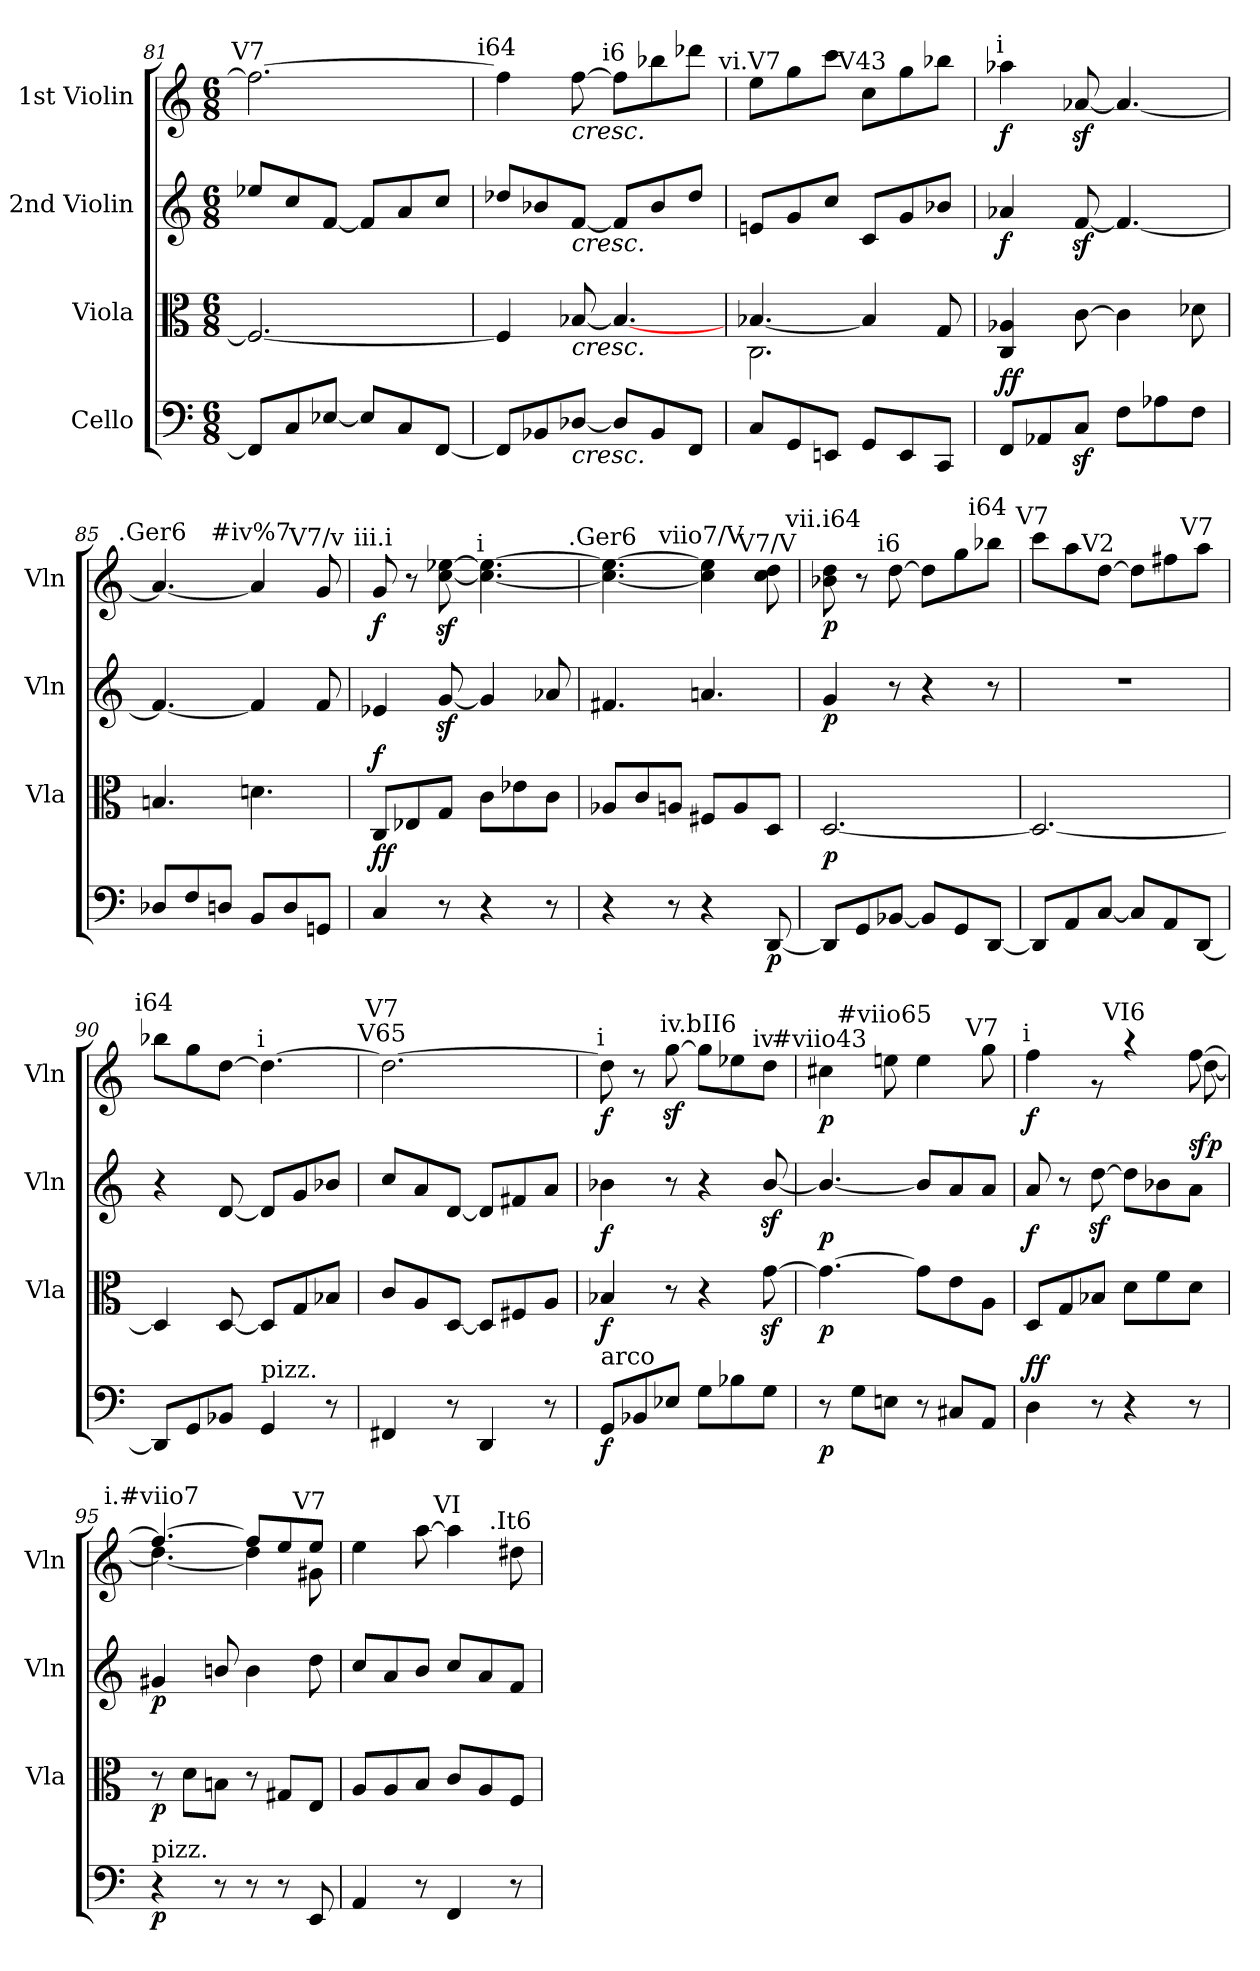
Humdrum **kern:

**kern	**dynam	**kern	**dynam	**kern	**dynam	**kern	**dynam
*part4	*part4	*part3	*part3	*part2	*part2	*part1	*part1
*staff4	*staff4	*staff3	*staff3	*staff2	*staff2	*staff1	*staff1
*I"Cello	*	*I"Viola	*	*I"2nd Violin	*	*I"1st Violin	*
*	*	*I'Vla	*	*I'Vln	*	*I'Vln	*
*clefF4	*	*clefC3	*	*clefG2	*	*clefG2	*
*k[]	*	*k[]	*	*k[]	*	*k[]	*
*C:	*	*C:	*	*C:	*	*C:	*
*M6/8	*	*M6/8	*	*M6/8	*	*M6/8	*
=81	=81	=81	=81	=81	=81	=81	=81
!	!	!	!	!	!	!LO:TX:a:cj:t=V7	!
8FF/L]	.	2.F/_	.	8ee-X/L	.	2.ff\_	.
8C/	.	.	.	8cc/	.	.	.
[8E-X/J	.	.	.	[8f/J	.	.	.
8E-/L]	.	.	.	8f/L]	.	.	.
8C/	.	.	.	8a/	.	.	.
[8FF/J	.	.	.	8cc/J	.	.	.
=82	=82	=82	=82	=82	=82	=82	=82
!	!	!	!	!	!	!LO:TX:a:cj:t=i64	!
8FF/L]	.	4F/]	.	8dd-X/L	.	4ff\]	.
8BB-X/	.	.	.	8b-X/	.	.	.
!	!	!	!	!	!	!LO:TX:b:i:t=cresc.	!
!	!	!	!	!LO:TX:b:i:t=cresc.	!	!	!
!	!	!LO:TX:b:i:t=cresc.	!	!	!	!	!
!LO:TX:b:i:t=cresc.	!	!	!	!	!	!	!
[8D-X/J	.	[8B-X/	.	[8f/J	.	[8ff\	.
!	!	!	!	!	!	!LO:TX:a:cj:t=i6	!
8D-/L]	.	4.B-/_	.	8f/L]	.	8ff\L]	.
8BB-/	.	.	.	8b-/	.	8bb-X\	.
8FF/J	.	.	.	8dd-/J	.	8ddd-X\J	.
=83	=83	=83	=83	=83	=83	=83	=83
*	*	*^	*	*	*	*	*
!	!	!	!	!	!	!	!LO:TX:a:cj:t=vi.V7	!
8C/L	.	2.C\	[>4.B-/	.	8en/L	.	8ee\L	.
8GG/	.	.	.	.	8g/	.	8gg\	.
8EEn/J	.	.	.	.	8cc/J	.	8ccc\J	.
!	!	!	!	!	!	!	!LO:TX:a:cj:t=V43	!
8GG/L	.	.	4B-/]	.	8c/L	.	8cc\L	.
8EE/	.	.	.	.	8g/	.	8gg\	.
8CC/J	.	.	8G/	.	8b-X/J	.	8bb-X\J	.
!!LO:LB:g=z
=84	=84	=84	=84	=84	=84	=84	=84	=84
!	!	!	!	!	!	!	!LO:TX:a:cj:t=i	!
!	!LO:DY:b	!	!	!	!	!	!	!
!	!LO:DY:n=1:a	!	!	!	!	!LO:DY:b	!	!LO:DY:b
*	*	*v	*v	*	*	*	*	*
8FF/L	f f	4C/ 4A-X/	.	4a-X/	f	4aa-X\	f
8AA-X/	.	.	.	.	.	.	.
8Cz>/J	.	[8c\	.	[8fz</	.	[8a-Xz</	.
8F\L	.	4c\]	.	4.f/_	.	4.a-/_	.
8A-X\	.	.	.	.	.	.	.
8F\J	.	8d-X\	.	.	.	.	.
=85	=85	=85	=85	=85	=85	=85	=85
!	!	!	!	!	!	!LO:TX:a:cj:t=.Ger6	!
8D-X/L	.	4.Bn/	.	4.f/_	.	4.a-/_	.
8F/	.	.	.	.	.	.	.
8Dn/J	.	.	.	.	.	.	.
!	!	!	!	!	!	!LO:TX:a:cj:t=#iv%7	!
8BB/L	.	4.dn\	.	4f/]	.	4a-/]	.
8D/	.	.	.	.	.	.	.
!	!	!	!	!	!	!LO:TX:a:cj:t=V7/v	!
8GGn/J	.	.	.	8f/	.	8g/	.
=86	=86	=86	=86	=86	=86	=86	=86
!	!	!	!	!	!	!LO:TX:a:cj:t=iii.i	!
!	!LO:DY:b	!	!	!	!	!	!
!	!LO:DY:n=1:a	!	!LO:DY:a	!	!	!	!LO:DY:b
4C/	f f	8C/L	f	4e-X/	.	8g/	f
.	.	8E-X/	.	.	.	8r	.
8r	.	8G/J	.	[8gz</	.	[8cc\z< [8ee-X\z<	.
!	!	!	!	!	!	!LO:TX:a:cj:t=i	!
4r	.	8c\L	.	4g/]	.	4.cc\_ 4.ee-\_	.
.	.	8e-X\	.	.	.	.	.
8r	.	8c\J	.	8a-X/	.	.	.
!!LO:PB:g=z
=87	=87	=87	=87	=87	=87	=87	=87
!	!	!	!	!	!	!LO:TX:a:cj:t=.Ger6	!
4r	.	8A-X/L	.	4.f#X/	.	4.cc\_ 4.ee-\_	.
.	.	8c/	.	.	.	.	.
8r	.	8An/J	.	.	.	.	.
!	!	!	!	!	!	!LO:TX:a:cj:t=viio7/V	!
4r	.	8F#X/L	.	4.an/	.	4cc\] 4ee-\]	.
.	.	8A/	.	.	.	.	.
!	!	!	!	!	!	!LO:TX:a:cj:t=V7/V	!
!	!LO:DY:b	!	!	!	!	!	!
[8DD/	p	8D/J	.	.	.	8cc\ 8dd\	.
=88	=88	=88	=88	=88	=88	=88	=88
!	!	!	!	!	!	!LO:TX:a:cj:t=vii.i64	!
!	!LO:DY:a	!	!	!	!LO:DY:b	!	!LO:DY:b
8DD/L]	p	[2.D/	.	4g/	p	8b-X\ 8dd\	p
8GG/	.	.	.	.	.	8r	.
!	!	!	!	!	!	!LO:TX:a:cj:t=i6	!
[8BB-X/J	.	.	.	8r	.	[8dd\	.
8BB-/L]	.	.	.	4r	.	8dd\L]	.
8GG/	.	.	.	.	.	8gg\	.
!	!	!	!	!	!	!LO:TX:a:cj:t=i64	!
[8DD/J	.	.	.	8r	.	8bb-X\J	.
=89	=89	=89	=89	=89	=89	=89	=89
!	!	!	!	!	!	!LO:TX:a:cj:t=V7	!
8DD/L]	.	2.D/_	.	2.r	.	8ccc\L	.
8AA/	.	.	.	.	.	8aa\	.
!	!	!	!	!	!	!LO:TX:a:cj:t=V2	!
[8C/J	.	.	.	.	.	[8dd\J	.
8C/L]	.	.	.	.	.	8dd\L]	.
8AA/	.	.	.	.	.	8ff#X\	.
!	!	!	!	!	!	!LO:TX:a:cj:t=V7	!
[8DD/J	.	.	.	.	.	8aa\J	.
=90	=90	=90	=90	=90	=90	=90	=90
!	!	!	!	!	!	!LO:TX:a:cj:t=i64	!
8DD/L]	.	4D/]	.	4r	.	8bb-X\L	.
8GG/	.	.	.	.	.	8gg\	.
8BB-X/J	.	[8D/	.	[8d/	.	[8dd\J	.
!	!	!	!	!	!	!LO:TX:a:cj:t=i	!
!LO:TX:a:t=pizz.	!	!	!	!	!	!	!
4GG/	.	8D/L]	.	8d/L]	.	4.dd\_	.
.	.	8G/	.	8g/	.	.	.
8r	.	8B-X/J	.	8b-X/J	.	.	.
=91	=91	=91	=91	=91	=91	=91	=91
!	!	!	!	!	!	!LO:TX:a:cj:t=V65	!
!	!	!	!	!	!	!LO:TX:a:cj:t=V7	!
4FF#X/	.	8c/L	.	8cc/L	.	2.dd\_	.
.	.	8A/	.	8a/	.	.	.
8r	.	[8D/J	.	[8d/J	.	.	.
4DD/	.	8D/L]	.	8d/L]	.	.	.
.	.	8F#X/	.	8f#X/	.	.	.
8r	.	8A/J	.	8a/J	.	.	.
!!LO:LB:g=z
=92	=92	=92	=92	=92	=92	=92	=92
!	!	!	!	!	!	!LO:TX:a:cj:t=i	!
!LO:TX:a:t=arco	!	!	!	!	!	!	!
!	!LO:DY:b	!	!LO:DY:b	!	!LO:DY:b	!	!LO:DY:b
8GG/L	f	4B-X/	f	4b-X\	f	8dd\]	f
8BB-X/	.	.	.	.	.	8r	.
8E-X/J	.	8r	.	8r	.	[8ggz<\	.
!	!	!	!	!	!	!LO:TX:a:cj:t=iv.bII6	!
8G\L	.	4r	.	4r	.	8gg\L]	.
8B-X\	.	.	.	.	.	8ee-X\	.
!	!	!	!	!	!	!LO:TX:a:cj:t=iv	!
8G\J	.	[8gz<\	.	[8b-z</	.	8dd\J	.
=93	=93	=93	=93	=93	=93	=93	=93
!	!	!	!	!	!	!LO:TX:a:cj:t=#viio43	!
!	!LO:DY:b	!	!LO:DY:b	!	!LO:DY:b	!	!LO:DY:b
8r	p	4.g\_	p	4.b-/_	p	4cc#X\	p
8G\L	.	.	.	.	.	.	.
!	!	!	!	!	!	!LO:TX:a:cj:t=#viio65	!
8En\J	.	.	.	.	.	8een\	.
8r	.	8g\L]	.	8b-/L]	.	4ee\	.
8C#X/L	.	8e\	.	8a/	.	.	.
!	!	!	!	!	!	!LO:TX:a:cj:t=V7	!
8AA/J	.	8A\J	.	8a/J	.	8gg\	.
=94	=94	=94	=94	=94	=94	=94	=94
*	*	*	*	*	*	*^	*
!	!	!	!	!	!	!LO:TX:a:cj:t=i	!	!
!	!LO:DY:b	!	!	!	!	!	!	!
!	!LO:DY:n=1:a	!	!	!	!LO:DY:b	!	!	!LO:DY:b
4D\	f f	8D/L	.	8a/	f	4ff\	2ryy	f
.	.	8G/	.	8r	.	.	.	.
8r	.	8B-X/J	.	[8ddz<\	.	8rg	.	.
!	!	!	!	!	!	!LO:TX:a:cj:t=VI6	!	!
4r	.	8d\L	.	8dd\L]	.	4raa	.	.
.	.	8f\	.	8b-X\	.	.	8ryy	.
!	!	!	!	!	!LO:DY:a	!	!	!
8r	.	8d\J	.	8a\J	sfp	[<8ff\	[<8dd\	.
!!LO:LB:g=z	!!
=95	=95	=95	=95	=95	=95	=95	=95	=95
!	!	!	!	!	!	!LO:TX:a:cj:t=i.#viio7	!	!
!LO:TX:a:t=pizz.	!	!	!	!	!	!	!	!
!	!LO:DY:b	!	!LO:DY:b	!	!LO:DY:b	!	!	!
4r	p	8r	p	4g#X/	p	4.ff/_	4.dd\_	.
.	.	8d\L	.	.	.	.	.	.
8r	.	8Bn\J	.	8bn/	.	.	.	.
8r	.	8r	.	4b\	.	8ff/L]	4dd\]	.
8r	.	8G#X/L	.	.	.	8ee/	.	.
!	!	!	!	!	!	!LO:TX:a:cj:t=V7	!	!
8EE/	.	8E/J	.	8dd\	.	8ee/J	8g#X\	.
=96	=96	=96	=96	=96	=96	=96	=96	=96
!	!	!	!	!	!	!LO:TX:a:cj:t=i	!	!
*	*	*	*	*	*	*v	*v	*
4AA/	.	8A/L	.	8cc/L	.	4ee\	.
.	.	8A/	.	8a/	.	.	.
8r	.	8B/J	.	8b/J	.	[8aa\	.
!	!	!	!	!	!	!LO:TX:a:cj:t=VI	!
4FF/	.	8c/L	.	8cc/L	.	4aa\]	.
.	.	8A/	.	8a/	.	.	.
!	!	!	!	!	!	!LO:TX:a:cj:t=.It6	!
8r	.	8F/J	.	8f/J	.	8dd#X\	.
=	=	=	=	=	=	=	=
*-	*-	*-	*-	*-	*-	*-	*-
